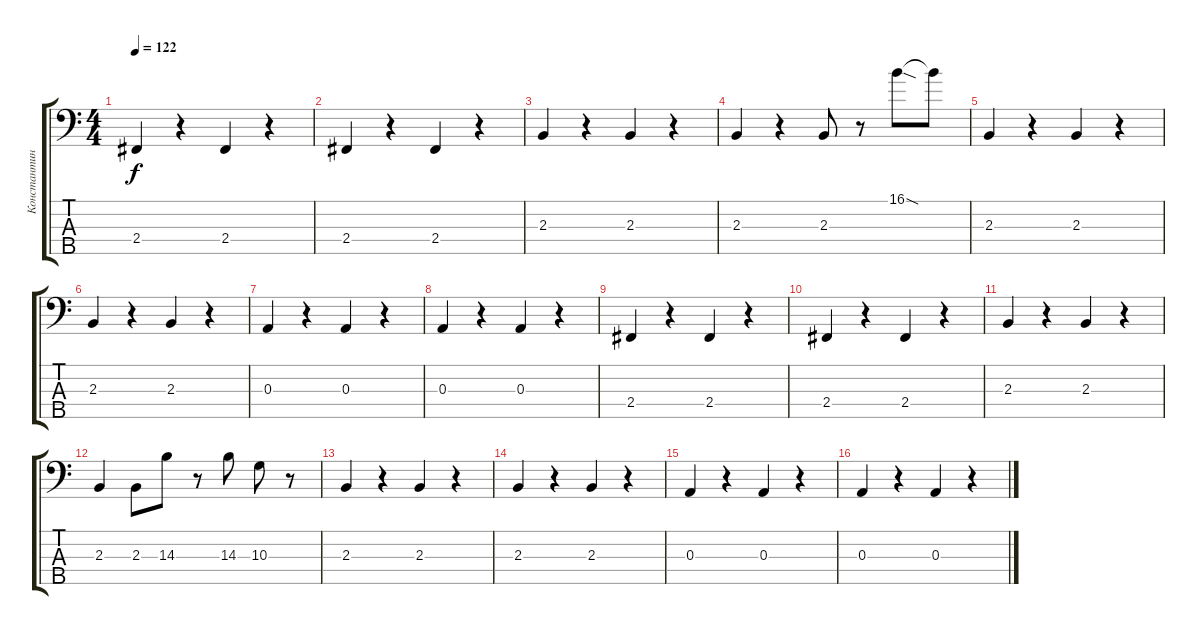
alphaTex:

\track ("Константин Бекрев" "Константин") {instrument electricbasspick}
\staff {score tabs}
\tuning (G2 D2 A1 E1 B0) {hide}
\ts (4 4)
\tempo 122
\clef f4
\ks c
2.4.4{dy f} r.4 2.4.4 r.4 |
2.4.4 r.4 2.4.4 r.4 |
2.3.4 r.4 2.3.4 r.4 |
2.3.4 r.4 2.3.8 r.8 16.1{sod}.8 16.1{t}.8 |
2.3.4 r.4 2.3.4 r.4 |
2.3.4 r.4 2.3.4 r.4 |
0.3.4 r.4 0.3.4 r.4 |
0.3.4 r.4 0.3.4 r.4 |
2.4.4 r.4 2.4.4 r.4 |
2.4.4 r.4 2.4.4 r.4 |
2.3.4 r.4 2.3.4 r.4 |
2.3.4 2.3.8 14.3.8 r.8 14.3.8 10.3.8 r.8 |
2.3.4 r.4 2.3.4 r.4 |
2.3.4 r.4 2.3.4 r.4 |
0.3.4 r.4 0.3.4 r.4 |
0.3.4 r.4 0.3.4 r.4
